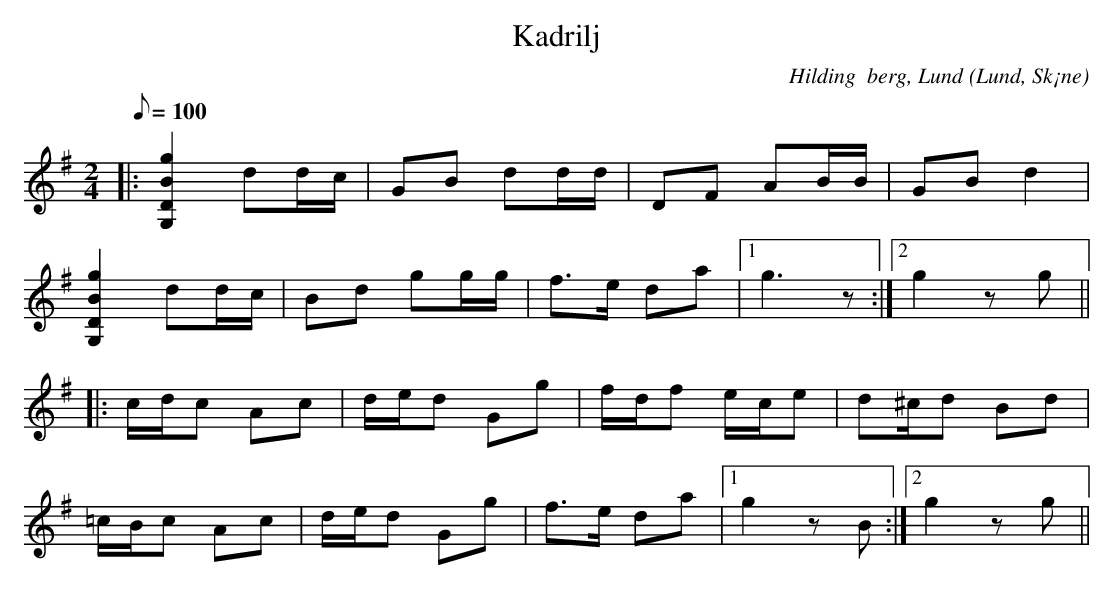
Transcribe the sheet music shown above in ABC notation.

X:1
T:Kadrilj
C:Hilding  berg, Lund
O:Lund, Sk¡ne
M:2/4
L:1/9
Q:1/8=100
V:1 clef=G
K:G
|: [G,2D2B2g2] dd/c/ | GB dd/d/ | DF AB/B/ | GB d2 |
[G,2D2B2g2] dd/c/ | Bd gg/g/ | f>e da |1 g3 z :|2 g2 zg ||
|: c/d/c Ac | d/e/d Gg | f/d/f e/c/e | d^c/d Bd |
=c/B/c Ac | d/e/d Gg | f>e da |1 g2 zB :|2 g2 zg ||
